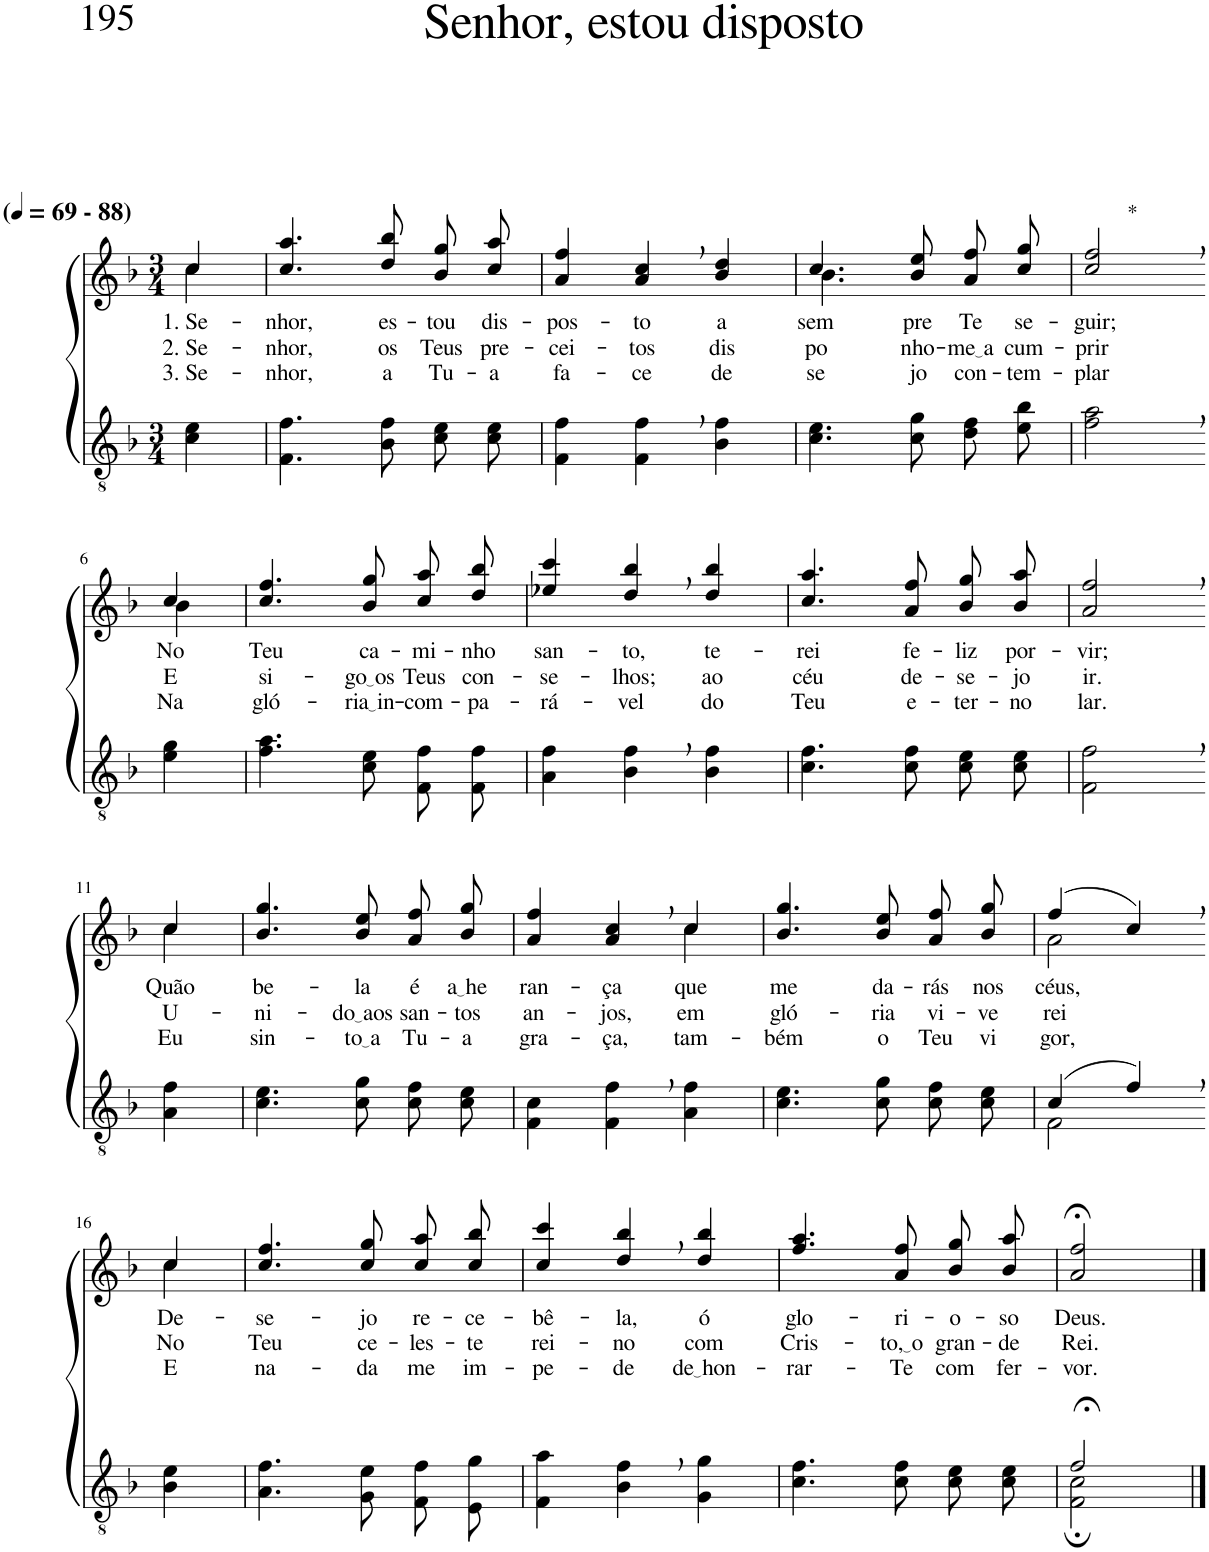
**kern	**kern	**text	**text	**text
*part2	*part1	*part1	*part1	*part1
*staff2	*staff1	*staff1	*staff1	*staff1
*I"Parte III e IV	*I"Parte I e II	*	*	*
*clefGv2	*clefG2	*	*	*
*Trd5c9	*Trd5c9	*	*	*
*k[b-]	*k[b-]	*	*	*
*M3/4	*M3/4	*	*	*
*MM69	*MM69	*	*	*
=1	=1	=1	=1	=1
!	!LO:TX:a:B:t=(	!	!	!
!	!LO:TX:a:B:t=- 88)	!	!	!
!	!	!LO:LY:b	!LO:LY:b	!LO:LY:b
*	*^	*	*	*
4c\ 4e\	4cc\	4cc/	1. Se-	2. Se-	3. Se-
=2	=2	=2	=2	=2	=2
!	!	!	!LO:LY:b	!LO:LY:b	!LO:LY:b
*	*v	*v	*	*	*
4.F\ 4.f\	4.cc/ 4.aa/	-nhor,	-nhor,	-nhor,
!	!	!LO:LY:b	!LO:LY:b	!LO:LY:b
8B-\ 8f\	8dd/ 8bb-/	es-	os	a
!	!	!LO:LY:b	!LO:LY:b	!LO:LY:b
8c\ 8e\L	8b-\ 8gg\L	-tou	Teus	Tu-
!	!	!LO:LY:b	!LO:LY:b	!LO:LY:b
8c\ 8e\J	8cc\ 8aa\J	dis-	pre-	-a
=3	=3	=3	=3	=3
!	!	!LO:LY:b	!LO:LY:b	!LO:LY:b
4F\ 4f\	4a/ 4ff/	-pos-	-cei-	fa-
!	!	!LO:LY:b	!LO:LY:b	!LO:LY:b
4F\, 4f\,	4a/, 4cc/,	-to	-tos	-ce
!	!	!LO:LY:b	!LO:LY:b	!LO:LY:b
4B-\ 4f\	4b-/ 4dd/	a	dis-	de-
=4	=4	=4	=4	=4
*	*^	*	*	*
!	!	!	!LO:LY:b	!LO:LY:b	!LO:LY:b
4.c\ 4.e\	4.cc/	4.b-\	sem-	-po-	-se-
!	!	!	!LO:LY:b	!LO:LY:b	!LO:LY:b
8c\ 8g\	8b-/ 8ee/	4.ryy	-pre	-nho-	-jo
!	!	!	!LO:LY:b	!LO:LY:b	!LO:LY:b
8d\ 8f\L	8a\ 8ff\L	.	Te	me a	con-
!	!	!	!LO:LY:b	!LO:LY:b	!LO:LY:b
8e\ 8b-\J	8cc\ 8gg\J	.	se-	cum-	-tem-
*	*v	*v	*	*	*
=5	=5	=5	=5	=5
!	!LO:TX:a:t=*	!	!	!
!	!	!LO:LY:b	!LO:LY:b	!LO:LY:b
2f\, 2a\,	2cc/, 2ff/,	-guir;	-prir	-plar
!!LO:LB:g=z
=6-	=6-	=6-	=6-	=6-
*	*^	*	*	*
!	!	!	!LO:LY:b	!LO:LY:b	!LO:LY:b
4e\ 4g\	4cc/	4b-\	No	E	Na
=7	=7	=7	=7	=7	=7
!	!	!	!LO:LY:b	!LO:LY:b	!LO:LY:b
*	*v	*v	*	*	*
4.f\ 4.a\	4.cc/ 4.ff/	Teu	si-	gló-
!	!	!LO:LY:b	!LO:LY:b	!LO:LY:b
8c\ 8e\	8b-/ 8gg/	ca-	go os	ria in
!	!	!LO:LY:b	!LO:LY:b	!LO:LY:b
8F\ 8f\L	8cc\ 8aa\L	-mi-	Teus	-com-
!	!	!LO:LY:b	!LO:LY:b	!LO:LY:b
8F\ 8f\J	8dd\ 8bb-\J	-nho	con-	-pa-
=8	=8	=8	=8	=8
!	!	!LO:LY:b	!LO:LY:b	!LO:LY:b
4A\ 4f\	4ee-X/ 4ccc/	san-	-se-	-rá-
!	!	!LO:LY:b	!LO:LY:b	!LO:LY:b
4B-\, 4f\,	4dd/, 4bb-/,	-to,	-lhos;	-vel
!	!	!LO:LY:b	!LO:LY:b	!LO:LY:b
4B-\ 4f\	4dd/ 4bb-/	te-	ao	do
=9	=9	=9	=9	=9
!	!	!LO:LY:b	!LO:LY:b	!LO:LY:b
4.c\ 4.f\	4.cc/ 4.aa/	-rei	céu	Teu
!	!	!LO:LY:b	!LO:LY:b	!LO:LY:b
8c\ 8f\	8a/ 8ff/	fe-	de-	e-
!	!	!LO:LY:b	!LO:LY:b	!LO:LY:b
8c\ 8e\L	8b-\ 8gg\L	-liz	-se-	-ter-
!	!	!LO:LY:b	!LO:LY:b	!LO:LY:b
8c\ 8e\J	8b-\ 8aa\J	por-	-jo	-no
=10	=10	=10	=10	=10
!	!	!LO:LY:b	!LO:LY:b	!LO:LY:b
2F\, 2f\,	2a/, 2ff/,	-vir;	ir.	lar.
!!LO:LB:g=z
=11-	=11-	=11-	=11-	=11-
!	!	!LO:LY:b	!LO:LY:b	!LO:LY:b
*	*^	*	*	*
4A\ 4f\	4cc\	4cc/	Quão	U-	Eu
=12	=12	=12	=12	=12	=12
!	!	!	!LO:LY:b	!LO:LY:b	!LO:LY:b
*	*v	*v	*	*	*
4.c\ 4.e\	4.b-/ 4.gg/	be-	-ni-	sin-
!	!	!LO:LY:b	!LO:LY:b	!LO:LY:b
8c\ 8g\	8b-/ 8ee/	-la	do aos	to a
!	!	!LO:LY:b	!LO:LY:b	!LO:LY:b
8c\ 8f\L	8a\ 8ff\L	é	san-	Tu-
!	!	!LO:LY:b	!LO:LY:b	!LO:LY:b
8c\ 8e\J	8b-\ 8gg\J	a he	-tos	-a
=13	=13	=13	=13	=13
*	*^	*	*	*
!	!	!	!LO:LY:b	!LO:LY:b	!LO:LY:b
4F\ 4c\	2ryy	4a/ 4ff/	-ran-	an-	gra-
!	!	!	!LO:LY:b	!LO:LY:b	!LO:LY:b
4F\, 4f\,	.	4a/ 4cc/	-ça	-jos,	-ça,
!	!	!	!LO:LY:b	!LO:LY:b	!LO:LY:b
4A\ 4f\	4cc\	4cc/	que	em	tam-
=14	=14	=14	=14	=14	=14
!	!	!	!LO:LY:b	!LO:LY:b	!LO:LY:b
*	*v	*v	*	*	*
4.c\ 4.e\	4.b-/ 4.gg/	me	gló-	-bém
!	!	!LO:LY:b	!LO:LY:b	!LO:LY:b
8c\ 8g\	8b-/ 8ee/	da-	-ria	o
!	!	!LO:LY:b	!LO:LY:b	!LO:LY:b
8c\ 8f\L	8a\ 8ff\L	-rás	vi-	Teu
!	!	!LO:LY:b	!LO:LY:b	!LO:LY:b
8c\ 8e\J	8b-\ 8gg\J	nos	-ve-	vi-
=15	=15	=15	=15	=15
*^	*^	*	*	*
!	!	!	!	!LO:LY:b	!LO:LY:b	!LO:LY:b
(4c/	2F\	(4ff/	2a\	céus,	-rei	-gor,
4f,/)	.	4cc,/)	.	.	.	.
*v	*v	*	*	*	*	*
!!LO:LB:g=z	!!
=16-	=16-	=16-	=16-	=16-	=16-
!	!	!	!LO:LY:b	!LO:LY:b	!LO:LY:b
4B-\ 4e\	4cc/	4cc\	De-	No	E
=17	=17	=17	=17	=17	=17
!	!	!	!LO:LY:b	!LO:LY:b	!LO:LY:b
*	*v	*v	*	*	*
4.A\ 4.f\	4.cc/ 4.ff/	-se-	Teu	na-
!	!	!LO:LY:b	!LO:LY:b	!LO:LY:b
8G\ 8e\	8cc/ 8gg/	-jo	ce-	-da
!	!	!LO:LY:b	!LO:LY:b	!LO:LY:b
8F\ 8f\L	8cc\ 8aa\L	re-	-les-	me
!	!	!LO:LY:b	!LO:LY:b	!LO:LY:b
8E\ 8g\J	8cc\ 8bb-\J	-ce-	-te	im-
=18	=18	=18	=18	=18
!	!	!LO:LY:b	!LO:LY:b	!LO:LY:b
4F\ 4a\	4cc/ 4ccc/	-bê-	rei-	-pe-
!	!	!LO:LY:b	!LO:LY:b	!LO:LY:b
4B-\, 4f\,	4dd/, 4bb-/,	-la,	-no	-de
!	!	!LO:LY:b	!LO:LY:b	!LO:LY:b
4G\ 4g\	4dd/ 4bb-/	ó	com	de hon
=19	=19	=19	=19	=19
!	!	!LO:LY:b	!LO:LY:b	!LO:LY:b
4.c\ 4.f\	4.ff/ 4.aa/	glo-	Cris-	-rar-
!	!	!LO:LY:b	!LO:LY:b	!LO:LY:b
8c\ 8f\	8a/ 8ff/	-ri-	to, o	-Te
!	!	!LO:LY:b	!LO:LY:b	!LO:LY:b
8c\ 8e\L	8b-\ 8gg\L	-o-	gran-	com
!	!	!LO:LY:b	!LO:LY:b	!LO:LY:b
8c\ 8e\J	8b-\ 8aa\J	-so	-de	fer-
=20	=20	=20	=20	=20
*^	*	*	*	*
!	!	!	!LO:LY:b	!LO:LY:b	!LO:LY:b
2f;</	2F\; 2c\;	2a/;< 2ff/;<	Deus.	Rei.	-vor.
*v	*v	*	*	*	*
==	==	==	==	==
*-	*-	*-	*-	*-
